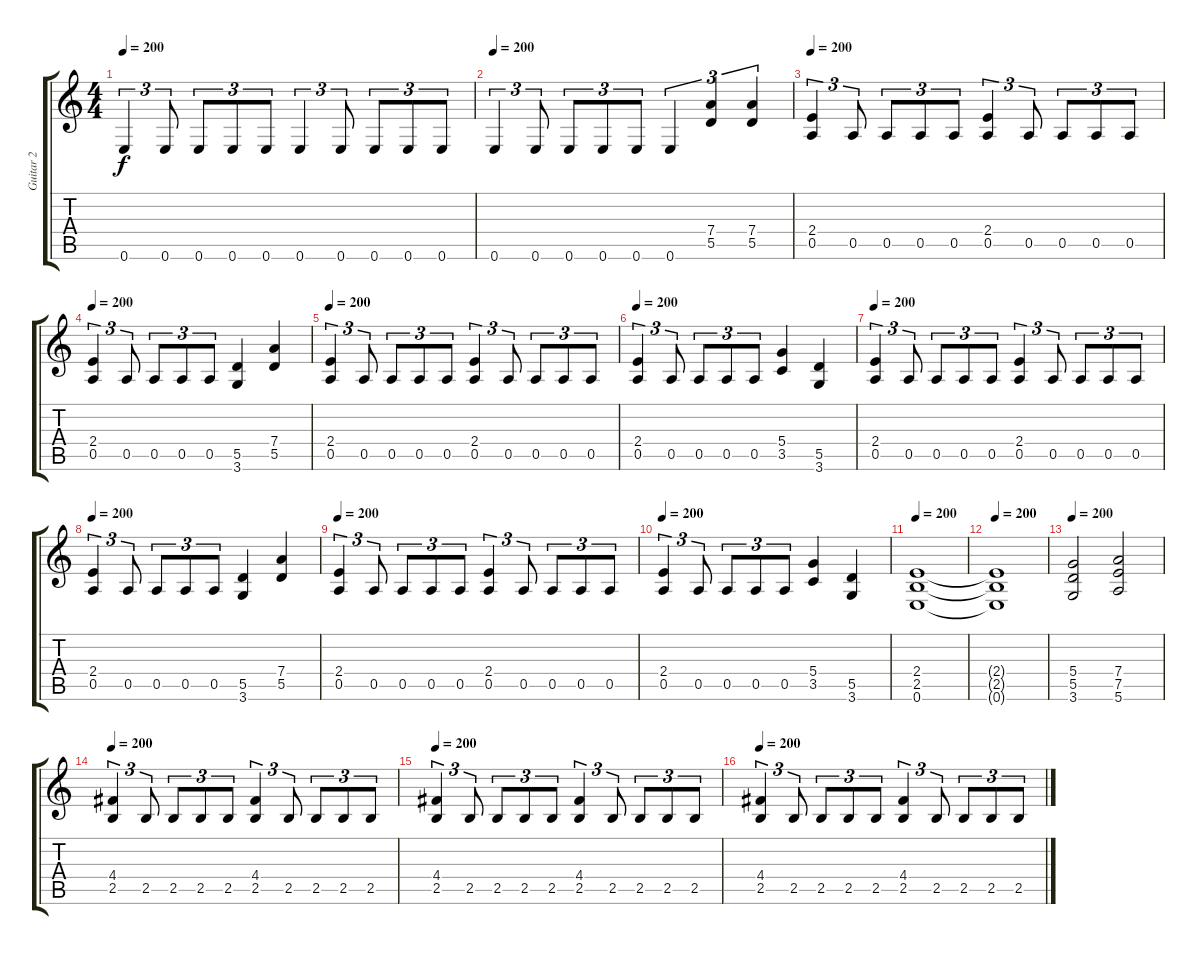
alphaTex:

\track ("Guitar 2" "Guitar 2") {instrument distortionguitar}
\staff {score tabs}
\tuning (E4 B3 G3 D3 A2 E2) {hide}
\ts (4 4)
\tempo 200
\clef g2
\ks c
0.6.4{tu (3 2) dy f} 0.6.8{tu (3 2)} 0.6.8{tu (3 2)} 0.6.8{tu (3 2)} 0.6.8{tu (3 2)} 0.6.4{tu (3 2)} 0.6.8{tu (3 2)} 0.6.8{tu (3 2)} 0.6.8{tu (3 2)} 0.6.8{tu (3 2)} |
\tempo 200
0.6.4{tu (3 2)} 0.6.8{tu (3 2)} 0.6.8{tu (3 2)} 0.6.8{tu (3 2)} 0.6.8{tu (3 2)} 0.6.4{tu (3 2)} (7.4 5.5).4{tu (3 2)} (7.4 5.5).4{tu (3 2)} |
\tempo 200
(2.4 0.5).4{tu (3 2)} 0.5.8{tu (3 2)} 0.5.8{tu (3 2)} 0.5.8{tu (3 2)} 0.5.8{tu (3 2)} (2.4 0.5).4{tu (3 2)} 0.5.8{tu (3 2)} 0.5.8{tu (3 2)} 0.5.8{tu (3 2)} 0.5.8{tu (3 2)} |
\tempo 200
(2.4 0.5).4{tu (3 2)} 0.5.8{tu (3 2)} 0.5.8{tu (3 2)} 0.5.8{tu (3 2)} 0.5.8{tu (3 2)} (5.5 3.6).4 (7.4 5.5).4 |
\tempo 200
(2.4 0.5).4{tu (3 2)} 0.5.8{tu (3 2)} 0.5.8{tu (3 2)} 0.5.8{tu (3 2)} 0.5.8{tu (3 2)} (2.4 0.5).4{tu (3 2)} 0.5.8{tu (3 2)} 0.5.8{tu (3 2)} 0.5.8{tu (3 2)} 0.5.8{tu (3 2)} |
\tempo 200
(2.4 0.5).4{tu (3 2)} 0.5.8{tu (3 2)} 0.5.8{tu (3 2)} 0.5.8{tu (3 2)} 0.5.8{tu (3 2)} (5.4 3.5).4 (5.5 3.6).4 |
\tempo 200
(2.4 0.5).4{tu (3 2)} 0.5.8{tu (3 2)} 0.5.8{tu (3 2)} 0.5.8{tu (3 2)} 0.5.8{tu (3 2)} (2.4 0.5).4{tu (3 2)} 0.5.8{tu (3 2)} 0.5.8{tu (3 2)} 0.5.8{tu (3 2)} 0.5.8{tu (3 2)} |
\tempo 200
(2.4 0.5).4{tu (3 2)} 0.5.8{tu (3 2)} 0.5.8{tu (3 2)} 0.5.8{tu (3 2)} 0.5.8{tu (3 2)} (5.5 3.6).4 (7.4 5.5).4 |
\tempo 200
(2.4 0.5).4{tu (3 2)} 0.5.8{tu (3 2)} 0.5.8{tu (3 2)} 0.5.8{tu (3 2)} 0.5.8{tu (3 2)} (2.4 0.5).4{tu (3 2)} 0.5.8{tu (3 2)} 0.5.8{tu (3 2)} 0.5.8{tu (3 2)} 0.5.8{tu (3 2)} |
\tempo 200
(2.4 0.5).4{tu (3 2)} 0.5.8{tu (3 2)} 0.5.8{tu (3 2)} 0.5.8{tu (3 2)} 0.5.8{tu (3 2)} (5.4 3.5).4 (5.5 3.6).4 |
\tempo 200
(2.4 2.5 0.6).1 |
\tempo 200
(2.4{t} 2.5{t} 0.6{t}).1 |
\tempo 200
(5.4 5.5 3.6).2 (7.4 7.5 5.6).2 |
\tempo 200
(4.4 2.5).4{tu (3 2)} 2.5.8{tu (3 2)} 2.5.8{tu (3 2)} 2.5.8{tu (3 2)} 2.5.8{tu (3 2)} (4.4 2.5).4{tu (3 2)} 2.5.8{tu (3 2)} 2.5.8{tu (3 2)} 2.5.8{tu (3 2)} 2.5.8{tu (3 2)} |
\tempo 200
(4.4 2.5).4{tu (3 2)} 2.5.8{tu (3 2)} 2.5.8{tu (3 2)} 2.5.8{tu (3 2)} 2.5.8{tu (3 2)} (4.4 2.5).4{tu (3 2)} 2.5.8{tu (3 2)} 2.5.8{tu (3 2)} 2.5.8{tu (3 2)} 2.5.8{tu (3 2)} |
\tempo 200
(4.4 2.5).4{tu (3 2)} 2.5.8{tu (3 2)} 2.5.8{tu (3 2)} 2.5.8{tu (3 2)} 2.5.8{tu (3 2)} (4.4 2.5).4{tu (3 2)} 2.5.8{tu (3 2)} 2.5.8{tu (3 2)} 2.5.8{tu (3 2)} 2.5.8{tu (3 2)}
